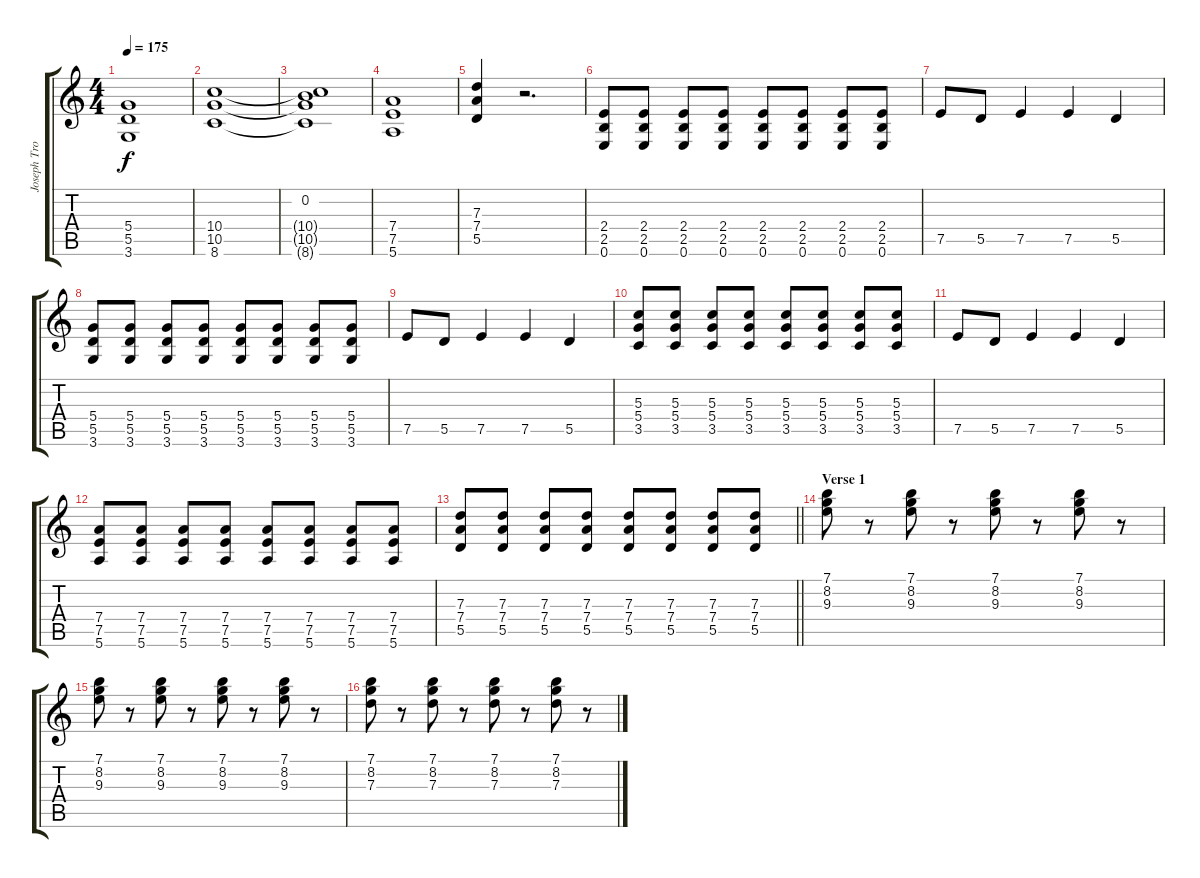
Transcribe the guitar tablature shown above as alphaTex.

\track ("Joseph Trohman (Lead Guitar)" "Joseph Tro") {instrument distortionguitar}
\staff {score tabs}
\tuning (E4 B3 G3 D3 A2 E2) {hide}
\ts (4 4)
\tempo 175
\clef g2
\ks c
(5.4{t} 5.5{t} 3.6{t}).1{dy f} |
(10.4 10.5 8.6).1 |
(0.2 10.4{t} 10.5{t} 8.6{t}).1 |
(7.4 7.5 5.6).1 |
(7.3 7.4 5.5).4 r.2{d} |
(2.4 2.5 0.6).8 (2.4 2.5 0.6).8 (2.4 2.5 0.6).8 (2.4 2.5 0.6).8 (2.4 2.5 0.6).8 (2.4 2.5 0.6).8 (2.4 2.5 0.6).8 (2.4 2.5 0.6).8 |
7.5.8 5.5.8 7.5.4 7.5.4 5.5.4 |
(5.4 5.5 3.6).8 (5.4 5.5 3.6).8 (5.4 5.5 3.6).8 (5.4 5.5 3.6).8 (5.4 5.5 3.6).8 (5.4 5.5 3.6).8 (5.4 5.5 3.6).8 (5.4 5.5 3.6).8 |
7.5.8 5.5.8 7.5.4 7.5.4 5.5.4 |
(5.3 5.4 3.5).8 (5.3 5.4 3.5).8 (5.3 5.4 3.5).8 (5.3 5.4 3.5).8 (5.3 5.4 3.5).8 (5.3 5.4 3.5).8 (5.3 5.4 3.5).8 (5.3 5.4 3.5).8 |
7.5.8 5.5.8 7.5.4 7.5.4 5.5.4 |
(7.4 7.5 5.6).8 (7.4 7.5 5.6).8 (7.4 7.5 5.6).8 (7.4 7.5 5.6).8 (7.4 7.5 5.6).8 (7.4 7.5 5.6).8 (7.4 7.5 5.6).8 (7.4 7.5 5.6).8 |
\barLineRight lightlight
(7.3 7.4 5.5).8 (7.3 7.4 5.5).8 (7.3 7.4 5.5).8 (7.3 7.4 5.5).8 (7.3 7.4 5.5).8 (7.3 7.4 5.5).8 (7.3 7.4 5.5).8 (7.3 7.4 5.5).8 |
\section ("" "Verse 1")
(7.1 8.2 9.3).8 r.8 (7.1 8.2 9.3).8 r.8 (7.1 8.2 9.3).8 r.8 (7.1 8.2 9.3).8 r.8 |
(7.1 8.2 9.3).8 r.8 (7.1 8.2 9.3).8 r.8 (7.1 8.2 9.3).8 r.8 (7.1 8.2 9.3).8 r.8 |
(7.1 8.2 7.3).8 r.8 (7.1 8.2 7.3).8 r.8 (7.1 8.2 7.3).8 r.8 (7.1 8.2 7.3).8 r.8
